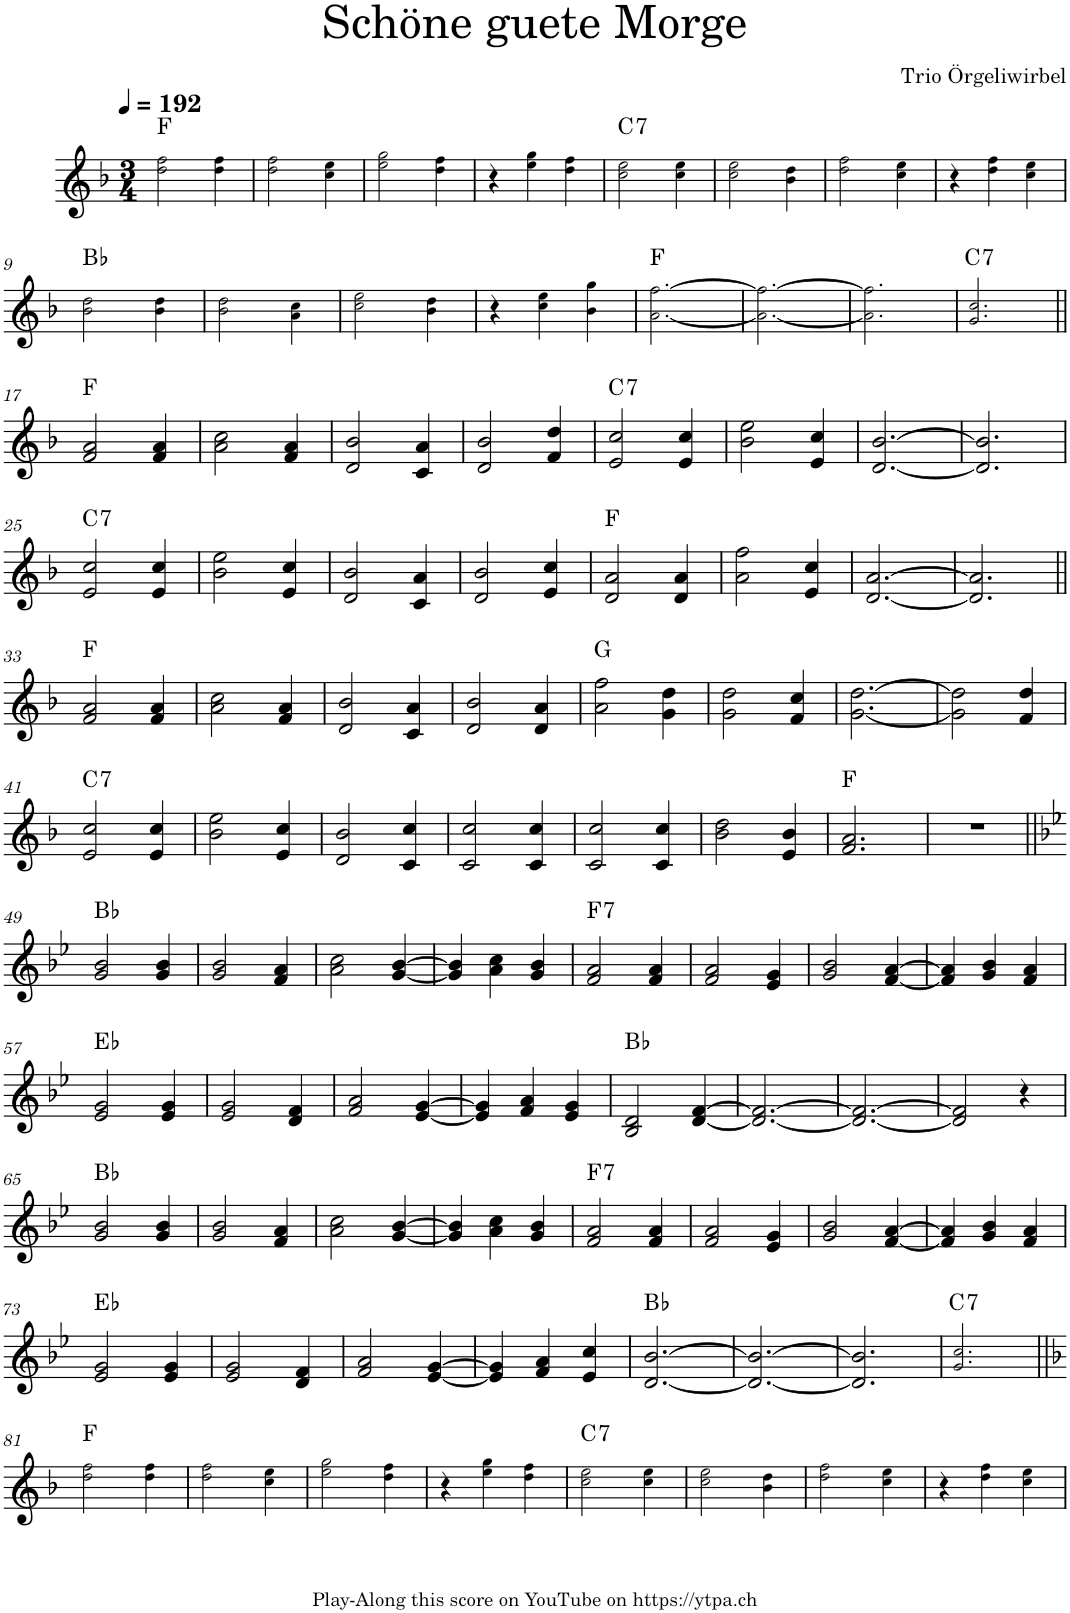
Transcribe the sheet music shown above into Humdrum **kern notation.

**kern	**harte
*part1	*part1
*staff1	*
*I"Piano	*
*I'Pno.	*
*clefG2	*
*k[b-]	*
*M3/4	*
*MM192	*
=1	=1
2dd!\ 2ff!\	F:maj
4dd!\ 4ff!\	.
=2	=2
2dd!\ 2ff!\	.
4cc!\ 4ee!\	.
=3	=3
2ee!\ 2gg!\	.
4dd!\ 4ff!\	.
=4	=4
4r	.
4ee!\ 4gg!\	.
4dd!\ 4ff!\	.
=5	=5
!	!LO:H:kt=7
2cc!\ 2ee!\	C:7
4cc!\ 4ee!\	.
=6	=6
2cc!\ 2ee!\	.
4b-!\ 4dd!\	.
=7	=7
2dd!\ 2ff!\	.
4cc!\ 4ee!\	.
=8	=8
4r	.
4dd!\ 4ff!\	.
4cc!\ 4ee!\	.
!!LO:LB:g=z
=9	=9
2b-!\ 2dd!\	Bb:maj
4b-!\ 4dd!\	.
=10	=10
2b-!\ 2dd!\	.
4a!\ 4cc!\	.
=11	=11
2cc!\ 2ee!\	.
4b-!\ 4dd!\	.
=12	=12
4r	.
4cc!\ 4ee!\	.
4b-!\ 4gg!\	.
=13	=13
[2.a!\ [2.ff!\	F:maj
=14	=14
2.a!\_ 2.ff!\_	.
=15	=15
2.a!\] 2.ff!\]	.
=16	=16
!	!LO:H:kt=7
2.g!/ 2.cc!/	C:7
!!LO:LB:g=z
=17||	=17||
2f/ 2a/	F:maj
4f/ 4a/	.
=18	=18
2a\ 2cc\	.
4f/ 4a/	.
=19	=19
2d/ 2b-/	.
4c/ 4a/	.
=20	=20
2d/ 2b-/	.
4f/ 4dd/	.
=21	=21
!	!LO:H:kt=7
2e/ 2cc/	C:7
4e/ 4cc/	.
=22	=22
2b-\ 2ee\	.
4e/ 4cc/	.
=23	=23
[2.d/ [2.b-/	.
=24	=24
2.d/] 2.b-/]	.
!!LO:LB:g=z
=25	=25
!	!LO:H:kt=7
2e/ 2cc/	C:7
4e/ 4cc/	.
=26	=26
2b-\ 2ee\	.
4e/ 4cc/	.
=27	=27
2d/ 2b-/	.
4c/ 4a/	.
=28	=28
2d/ 2b-/	.
4e/ 4cc/	.
=29	=29
2d/ 2a/	F:maj
4d/ 4a/	.
=30	=30
2a\ 2ff\	.
4e/ 4cc/	.
=31	=31
[2.d/ [2.a/	.
=32	=32
2.d/] 2.a/]	.
!!LO:LB:g=z
=33||	=33||
2f/ 2a/	F:maj
4f/ 4a/	.
=34	=34
2a\ 2cc\	.
4f/ 4a/	.
=35	=35
2d/ 2b-/	.
4c/ 4a/	.
=36	=36
2d/ 2b-/	.
4d/ 4a/	.
=37	=37
2a\ 2ff\	G:maj
4g\ 4dd\	.
=38	=38
2g\ 2dd\	.
4f/ 4cc/	.
=39	=39
[2.g\ [2.dd\	.
=40	=40
2g\] 2dd\]	.
4f/ 4dd/	.
!!LO:LB:g=z
=41	=41
!	!LO:H:kt=7
2e/ 2cc/	C:7
4e/ 4cc/	.
=42	=42
2b-\ 2ee\	.
4e/ 4cc/	.
=43	=43
2d/ 2b-/	.
4c/ 4cc/	.
=44	=44
2c/ 2cc/	.
4c/ 4cc/	.
=45	=45
2c/ 2cc/	.
4c/ 4cc/	.
=46	=46
2b-\ 2dd\	.
4e/ 4b-/	.
=47	=47
2.f/ 2.a/	F:maj
=48	=48
2.r	.
!!LO:LB:g=z
=49||	=49||
*k[b-e-]	*
2g/ 2b-/	Bb:maj
4g/ 4b-/	.
=50	=50
2g/ 2b-/	.
4f/ 4a/	.
=51	=51
2a\ 2cc\	.
[4g/ [4b-/	.
=52	=52
4g/] 4b-/]	.
4a\ 4cc\	.
4g/ 4b-/	.
=53	=53
!	!LO:H:kt=7
2f/ 2a/	F:7
4f/ 4a/	.
=54	=54
2f/ 2a/	.
4e-/ 4g/	.
=55	=55
2g/ 2b-/	.
[4f/ [4a/	.
=56	=56
4f/] 4a/]	.
4g/ 4b-/	.
4f/ 4a/	.
!!LO:LB:g=z
=57	=57
2e-/ 2g/	Eb:maj
4e-/ 4g/	.
=58	=58
2e-/ 2g/	.
4d/ 4f/	.
=59	=59
2f/ 2a/	.
[4e-/ [4g/	.
=60	=60
4e-/] 4g/]	.
4f/ 4a/	.
4e-/ 4g/	.
=61	=61
2B-/ 2d/	Bb:maj
[4d/ [4f/	.
=62	=62
2.d/_ 2.f/_	.
=63	=63
2.d/_ 2.f/_	.
=64	=64
2d/] 2f/]	.
4r	.
!!LO:LB:g=z
=65	=65
2g/ 2b-/	Bb:maj
4g/ 4b-/	.
=66	=66
2g/ 2b-/	.
4f/ 4a/	.
=67	=67
2a\ 2cc\	.
[4g/ [4b-/	.
=68	=68
4g/] 4b-/]	.
4a\ 4cc\	.
4g/ 4b-/	.
=69	=69
!	!LO:H:kt=7
2f/ 2a/	F:7
4f/ 4a/	.
=70	=70
2f/ 2a/	.
4e-/ 4g/	.
=71	=71
2g/ 2b-/	.
[4f/ [4a/	.
=72	=72
4f/] 4a/]	.
4g/ 4b-/	.
4f/ 4a/	.
!!LO:LB:g=z
=73	=73
2e-/ 2g/	Eb:maj
4e-/ 4g/	.
=74	=74
2e-/ 2g/	.
4d/ 4f/	.
=75	=75
2f/ 2a/	.
[4e-/ [4g/	.
=76	=76
4e-/] 4g/]	.
4f/ 4a/	.
4e-/ 4cc/	.
=77	=77
[2.d/ [2.b-/	Bb:maj
=78	=78
2.d/_ 2.b-/_	.
=79	=79
2.d/] 2.b-/]	.
=80	=80
!	!LO:H:kt=7
2.g!/ 2.cc!/	C:7
!!LO:LB:g=z
=81||	=81||
*k[b-]	*
2dd!\ 2ff!\	F:maj
4dd!\ 4ff!\	.
=82	=82
2dd!\ 2ff!\	.
4cc!\ 4ee!\	.
=83	=83
2ee!\ 2gg!\	.
4dd!\ 4ff!\	.
=84	=84
4r	.
4ee!\ 4gg!\	.
4dd!\ 4ff!\	.
=85	=85
!	!LO:H:kt=7
2cc!\ 2ee!\	C:7
4cc!\ 4ee!\	.
=86	=86
2cc!\ 2ee!\	.
4b-!\ 4dd!\	.
=87	=87
2dd!\ 2ff!\	.
4cc!\ 4ee!\	.
=88	=88
4r	.
4dd!\ 4ff!\	.
4cc!\ 4ee!\	.
=	=
*-	*-
